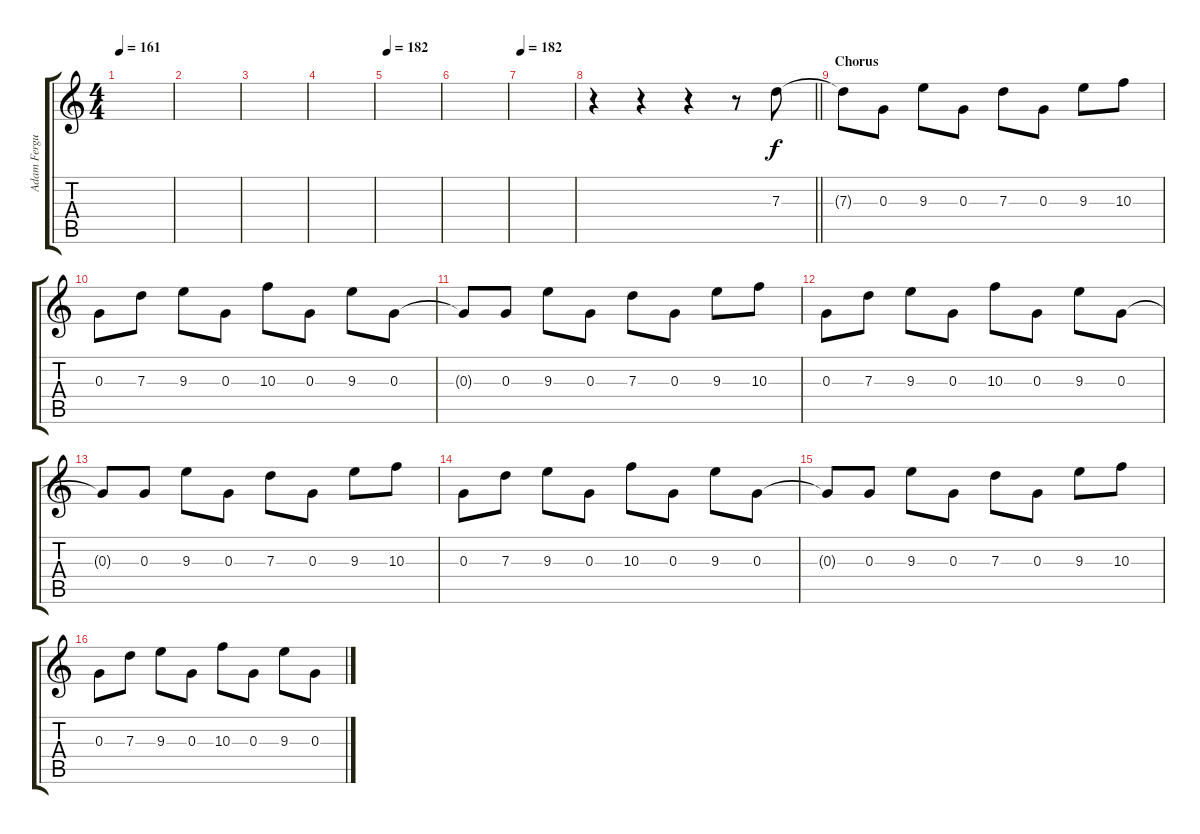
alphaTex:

\track ("Adam Ferguson - Guitar" "Adam Fergu") {instrument electricguitarjazz}
\staff {score tabs}
\tuning (E4 B3 G3 D3 A2 E2) {hide}
\ts (4 4)
\tempo 161
\clef g2
\ks c
|
|
|
|
\tempo 182
|
|
\tempo 182
|
\barLineRight lightlight
r.4 r.4 r.4 r.8 7.3.8 |
\section ("" "Chorus")
7.3{t}.8 0.3.8 9.3.8 0.3.8 7.3.8 0.3.8 9.3.8 10.3.8 |
0.3.8 7.3.8 9.3.8 0.3.8 10.3.8 0.3.8 9.3.8 0.3.8 |
0.3{t}.8 0.3.8 9.3.8 0.3.8 7.3.8 0.3.8 9.3.8 10.3.8 |
0.3.8 7.3.8 9.3.8 0.3.8 10.3.8 0.3.8 9.3.8 0.3.8 |
0.3{t}.8 0.3.8 9.3.8 0.3.8 7.3.8 0.3.8 9.3.8 10.3.8 |
0.3.8 7.3.8 9.3.8 0.3.8 10.3.8 0.3.8 9.3.8 0.3.8 |
0.3{t}.8 0.3.8 9.3.8 0.3.8 7.3.8 0.3.8 9.3.8 10.3.8 |
0.3.8 7.3.8 9.3.8 0.3.8 10.3.8 0.3.8 9.3.8 0.3.8
